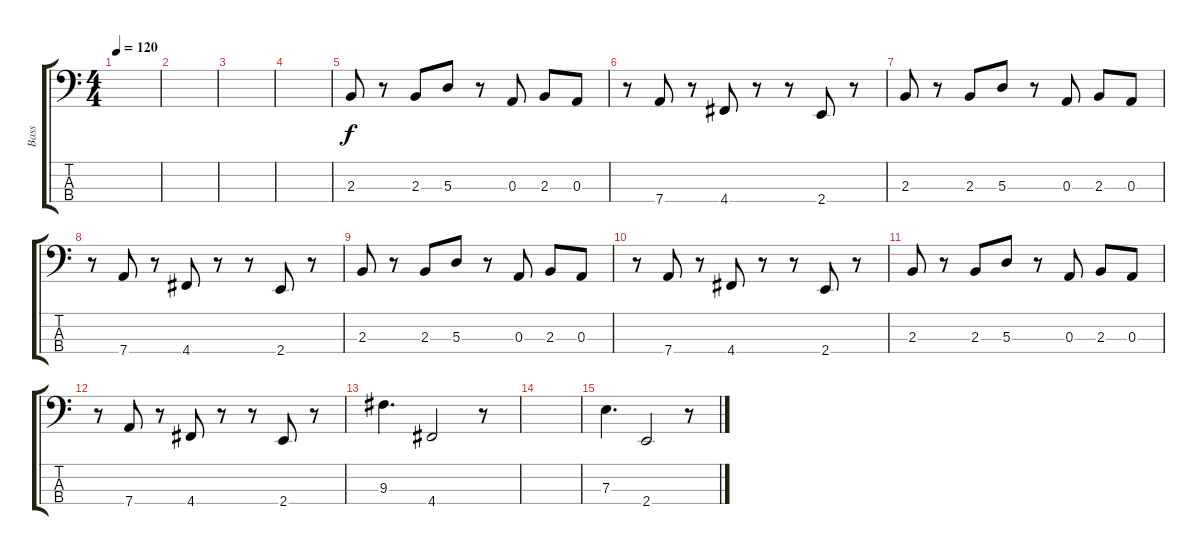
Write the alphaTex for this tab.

\track ("Bass" "Bass") {instrument synthbass2}
\staff {score tabs}
\tuning (G2 D2 A1 D1) {hide}
\ts (4 4)
\tempo 120
\clef f4
\ks c
|
|
|
|
2.3.8 r.8 2.3.8 5.3.8 r.8 0.3.8 2.3.8 0.3.8 |
r.8 7.4.8 r.8 4.4.8 r.8 r.8 2.4.8 r.8 |
2.3.8 r.8 2.3.8 5.3.8 r.8 0.3.8 2.3.8 0.3.8 |
r.8 7.4.8 r.8 4.4.8 r.8 r.8 2.4.8 r.8 |
2.3.8 r.8 2.3.8 5.3.8 r.8 0.3.8 2.3.8 0.3.8 |
r.8 7.4.8 r.8 4.4.8 r.8 r.8 2.4.8 r.8 |
2.3.8 r.8 2.3.8 5.3.8 r.8 0.3.8 2.3.8 0.3.8 |
r.8 7.4.8 r.8 4.4.8 r.8 r.8 2.4.8 r.8 |
9.3.4{d} 4.4.2 r.8 |
|
7.3.4{d} 2.4.2 r.8
